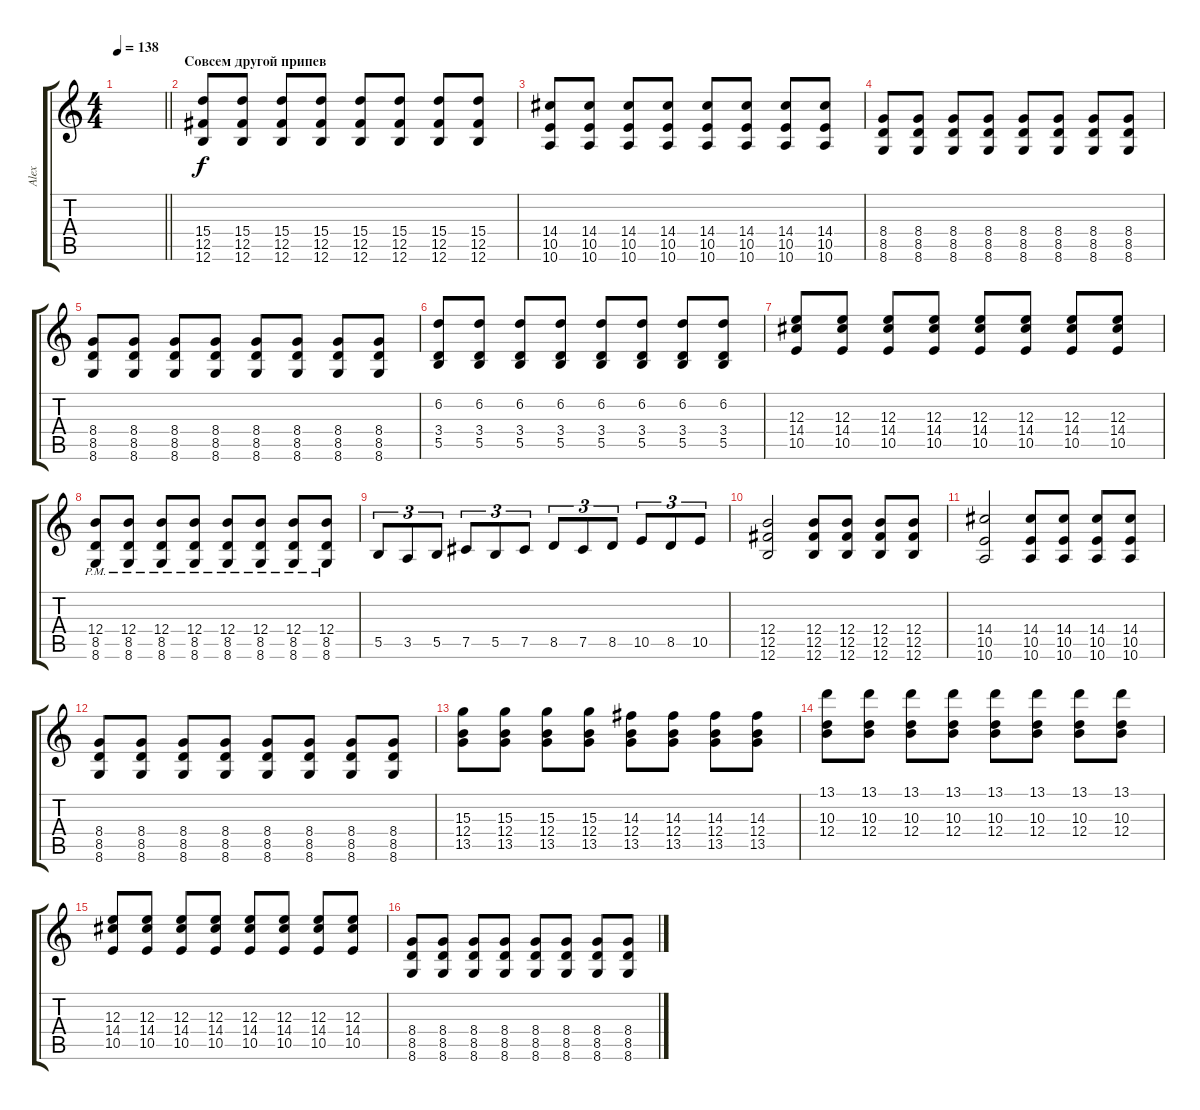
\track ("Alex" "Alex") {instrument distortionguitar}
\staff {score tabs}
\tuning (Db4 Ab3 E3 B2 Gb2 B1) {hide}
\ts (4 4)
\tempo 138
\clef g2
\barLineRight lightlight
\ks c
|
\section ("" "Совсем другой припев")
(15.4 12.5 12.6).8 (15.4 12.5 12.6).8 (15.4 12.5 12.6).8 (15.4 12.5 12.6).8 (15.4 12.5 12.6).8 (15.4 12.5 12.6).8 (15.4 12.5 12.6).8 (15.4 12.5 12.6).8 |
(14.4 10.5 10.6).8 (14.4 10.5 10.6).8 (14.4 10.5 10.6).8 (14.4 10.5 10.6).8 (14.4 10.5 10.6).8 (14.4 10.5 10.6).8 (14.4 10.5 10.6).8 (14.4 10.5 10.6).8 |
(8.4 8.5 8.6).8 (8.4 8.5 8.6).8 (8.4 8.5 8.6).8 (8.4 8.5 8.6).8 (8.4 8.5 8.6).8 (8.4 8.5 8.6).8 (8.4 8.5 8.6).8 (8.4 8.5 8.6).8 |
(8.4 8.5 8.6).8 (8.4 8.5 8.6).8 (8.4 8.5 8.6).8 (8.4 8.5 8.6).8 (8.4 8.5 8.6).8 (8.4 8.5 8.6).8 (8.4 8.5 8.6).8 (8.4 8.5 8.6).8 |
(6.2 3.4 5.5).8 (6.2 3.4 5.5).8 (6.2 3.4 5.5).8 (6.2 3.4 5.5).8 (6.2 3.4 5.5).8 (6.2 3.4 5.5).8 (6.2 3.4 5.5).8 (6.2 3.4 5.5).8 |
(12.3 14.4 10.5).8 (12.3 14.4 10.5).8 (12.3 14.4 10.5).8 (12.3 14.4 10.5).8 (12.3 14.4 10.5).8 (12.3 14.4 10.5).8 (12.3 14.4 10.5).8 (12.3 14.4 10.5).8 |
(12.4 8.5 8.6{pm}).8 (12.4 8.5 8.6{pm}).8 (12.4 8.5 8.6{pm}).8 (12.4 8.5 8.6{pm}).8 (12.4 8.5 8.6{pm}).8 (12.4 8.5 8.6{pm}).8 (12.4 8.5 8.6{pm}).8 (12.4 8.5 8.6{pm}).8 |
5.5.8{tu (3 2)} 3.5.8{tu (3 2)} 5.5.8{tu (3 2)} 7.5.8{tu (3 2)} 5.5.8{tu (3 2)} 7.5.8{tu (3 2)} 8.5.8{tu (3 2)} 7.5.8{tu (3 2)} 8.5.8{tu (3 2)} 10.5.8{tu (3 2)} 8.5.8{tu (3 2)} 10.5.8{tu (3 2)} |
(12.4 12.5 12.6).2 (12.4 12.5 12.6).8 (12.4 12.5 12.6).8 (12.4 12.5 12.6).8 (12.4 12.5 12.6).8 |
(14.4 10.5 10.6).2 (14.4 10.5 10.6).8 (14.4 10.5 10.6).8 (14.4 10.5 10.6).8 (14.4 10.5 10.6).8 |
(8.4 8.5 8.6).8 (8.4 8.5 8.6).8 (8.4 8.5 8.6).8 (8.4 8.5 8.6).8 (8.4 8.5 8.6).8 (8.4 8.5 8.6).8 (8.4 8.5 8.6).8 (8.4 8.5 8.6).8 |
(15.3 12.4 13.5).8 (15.3 12.4 13.5).8 (15.3 12.4 13.5).8 (15.3 12.4 13.5).8 (14.3 12.4 13.5).8 (14.3 12.4 13.5).8 (14.3 12.4 13.5).8 (14.3 12.4 13.5).8 |
(13.1 10.3 12.4).8 (13.1 10.3 12.4).8 (13.1 10.3 12.4).8 (13.1 10.3 12.4).8 (13.1 10.3 12.4).8 (13.1 10.3 12.4).8 (13.1 10.3 12.4).8 (13.1 10.3 12.4).8 |
(12.3 14.4 10.5).8 (12.3 14.4 10.5).8 (12.3 14.4 10.5).8 (12.3 14.4 10.5).8 (12.3 14.4 10.5).8 (12.3 14.4 10.5).8 (12.3 14.4 10.5).8 (12.3 14.4 10.5).8 |
(8.4 8.5 8.6).8 (8.4 8.5 8.6).8 (8.4 8.5 8.6).8 (8.4 8.5 8.6).8 (8.4 8.5 8.6).8 (8.4 8.5 8.6).8 (8.4 8.5 8.6).8 (8.4 8.5 8.6).8
